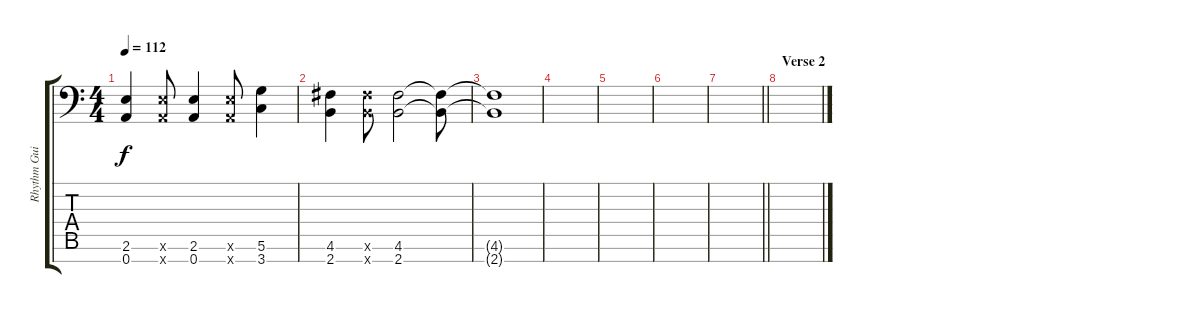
\track ("Rhythm Guitar" "Rhythm Gui") {instrument distortionguitar}
\staff {score tabs}
\tuning (D4 A3 F3 C3 G2 D2 A1) {hide}
\ts (4 4)
\tempo 112
\clef f4
\ks c
(2.6 0.7).4{dy f} (2.6{x} 0.7{x}).8 (2.6 0.7).4 (2.6{x} 0.7{x}).8 (5.6 3.7).4 |
(4.6 2.7).4 (4.6{x} 2.7{x}).8 (4.6 2.7).2 (4.6{t} 2.7{t}).8 |
(4.6{t} 2.7{t}).1 |
|
|
|
\barLineRight lightlight
|
\section ("" "Verse 2")
